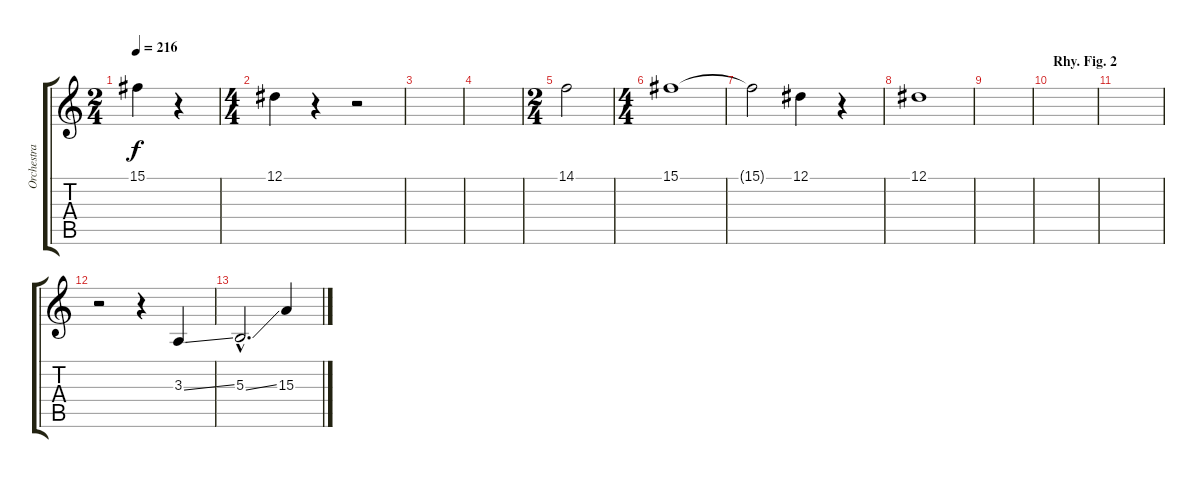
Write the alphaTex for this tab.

\track ("Orchestra (Strings)" "Orchestra ") {instrument stringensemble1}
\staff {score tabs}
\tuning (Eb4 Bb3 Gb3 Db3 Ab2 Eb2) {hide}
\ts (2 4)
\tempo 216
\clef g2
\ks c
15.1{t}.4{dy f} r.4 |
\ts (4 4)
12.1.4 r.4 r.2 |
|
|
\ts (2 4)
14.1.2 |
\ts (4 4)
15.1.1 |
15.1{t}.2 12.1.4 r.4 |
12.1.1 |
|
\section ("" "Rhy. Fig. 2")
|
|
r.2 r.4 3.3{ss}.4 |
5.3{ss hac}.2{d} 15.3.4
